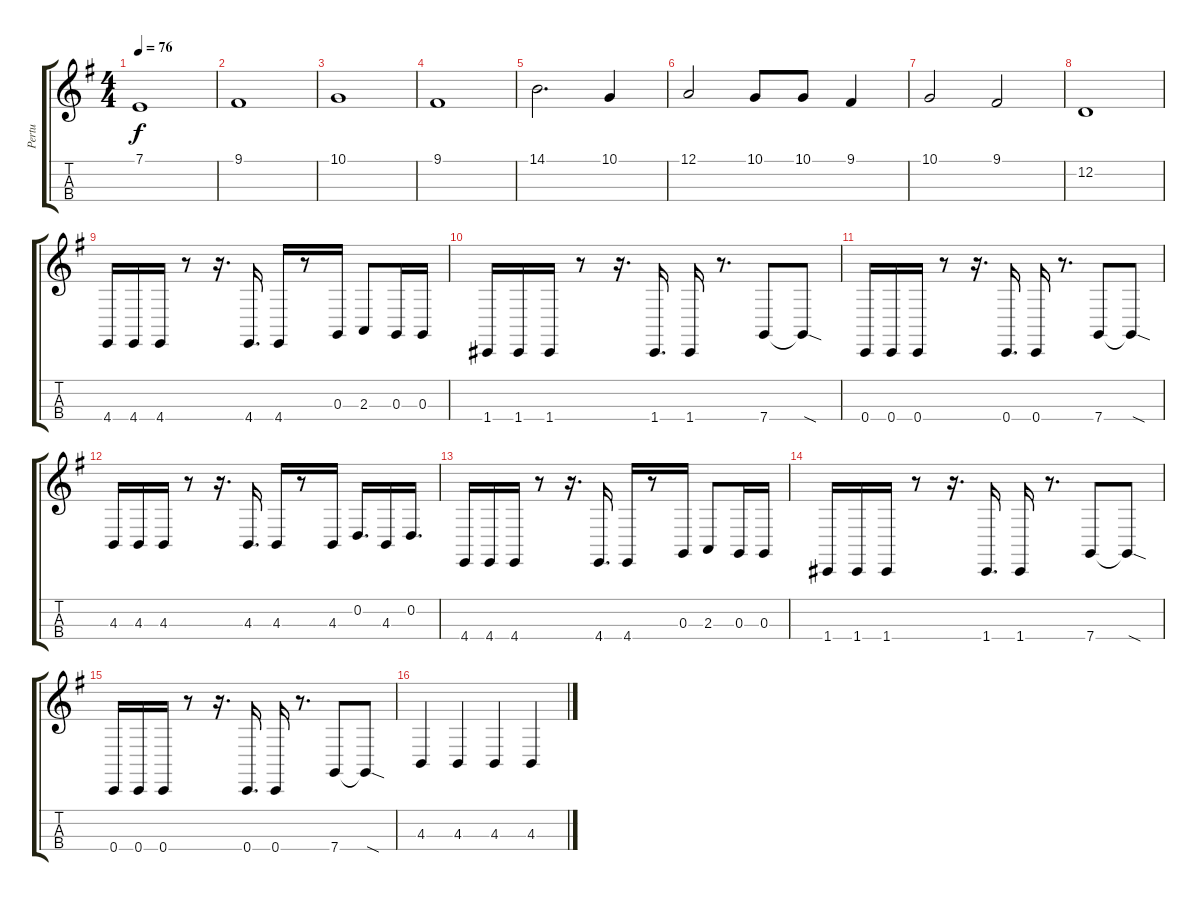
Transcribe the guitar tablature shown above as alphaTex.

\track ("Pertu" "Pertu") {instrument cello}
\staff {score tabs}
\tuning (A3 D3 G2 C2) {hide}
\ts (4 4)
\tempo 76
\clef g2
\ks eminor
7.1.1{dy f} |
9.1.1 |
10.1.1 |
9.1.1 |
14.1.2{d} 10.1.4 |
12.1.2 10.1.8 10.1.8 9.1.4 |
10.1.2 9.1.2 |
12.2.1 |
4.4.16 4.4.16 4.4.16 r.8 r.16{d} 4.4.16{d} 4.4.16 r.8 0.3.16 2.3.8 0.3.16 0.3.16 |
1.4.16 1.4.16 1.4.16 r.8 r.16{d} 1.4.16{d} 1.4.16 r.8{d} 7.4.8 7.4{sod t}.8 |
0.4.16 0.4.16 0.4.16 r.8 r.16{d} 0.4.16{d} 0.4.16 r.8{d} 7.4.8 7.4{sod t}.8 |
4.3.16 4.3.16 4.3.16 r.8 r.16{d} 4.3.16{d} 4.3.16 r.8 4.3.16 0.2.16{d} 4.3.16 0.2.16{d} |
4.4.16 4.4.16 4.4.16 r.8 r.16{d} 4.4.16{d} 4.4.16 r.8 0.3.16 2.3.8 0.3.16 0.3.16 |
1.4.16 1.4.16 1.4.16 r.8 r.16{d} 1.4.16{d} 1.4.16 r.8{d} 7.4.8 7.4{sod t}.8 |
0.4.16 0.4.16 0.4.16 r.8 r.16{d} 0.4.16{d} 0.4.16 r.8{d} 7.4.8 7.4{sod t}.8 |
4.3.4 4.3.4 4.3.4 4.3.4
